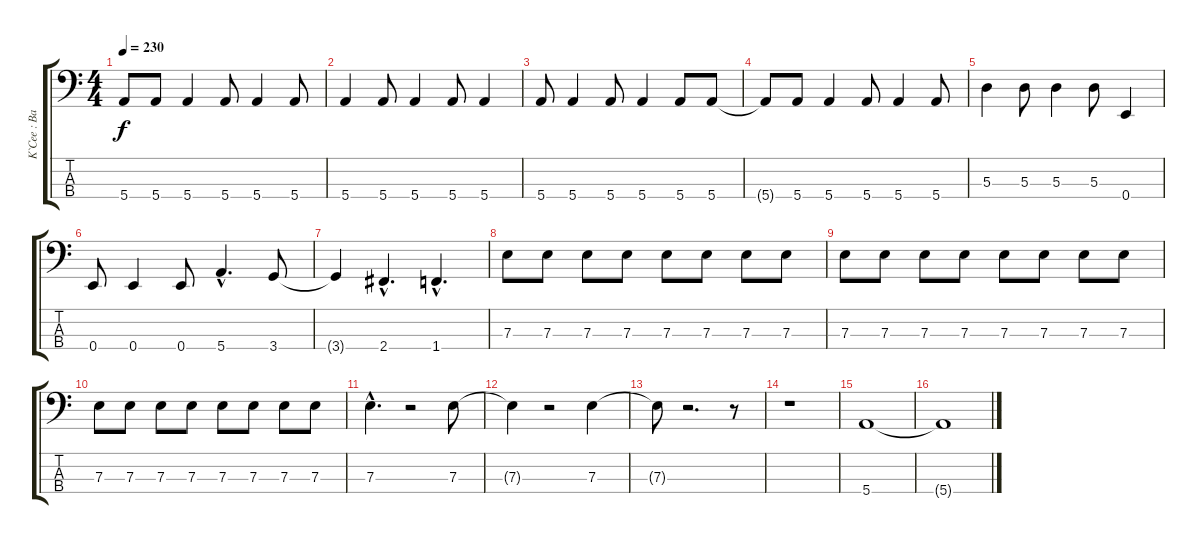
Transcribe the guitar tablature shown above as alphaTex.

\track ("K`Cee : Bass" "K`Cee : Ba") {instrument electricbasspick}
\staff {score tabs}
\tuning (G2 D2 A1 E1) {hide}
\ts (4 4)
\tempo 230
\clef f4
\ks c
5.4{t}.8{dy f} 5.4.8 5.4.4 5.4.8 5.4.4 5.4.8 |
5.4.4 5.4.8 5.4.4 5.4.8 5.4.4 |
5.4.8 5.4.4 5.4.8 5.4.4 5.4.8 5.4.8 |
5.4{t}.8 5.4.8 5.4.4 5.4.8 5.4.4 5.4.8 |
5.3.4 5.3.8 5.3.4 5.3.8 0.4.4 |
0.4.8 0.4.4 0.4.8 5.4{hac}.4{d} 3.4.8 |
3.4{t}.4 2.4{hac}.4{d} 1.4{hac}.4{d} |
7.3.8 7.3.8 7.3.8 7.3.8 7.3.8 7.3.8 7.3.8 7.3.8 |
7.3.8 7.3.8 7.3.8 7.3.8 7.3.8 7.3.8 7.3.8 7.3.8 |
7.3.8 7.3.8 7.3.8 7.3.8 7.3.8 7.3.8 7.3.8 7.3.8 |
7.3{hac}.4{d} r.2 7.3.8 |
7.3{t}.4 r.2 7.3.4 |
7.3{t}.8 r.2{d} r.8 |
r.1 |
5.4.1 |
5.4{t}.1
